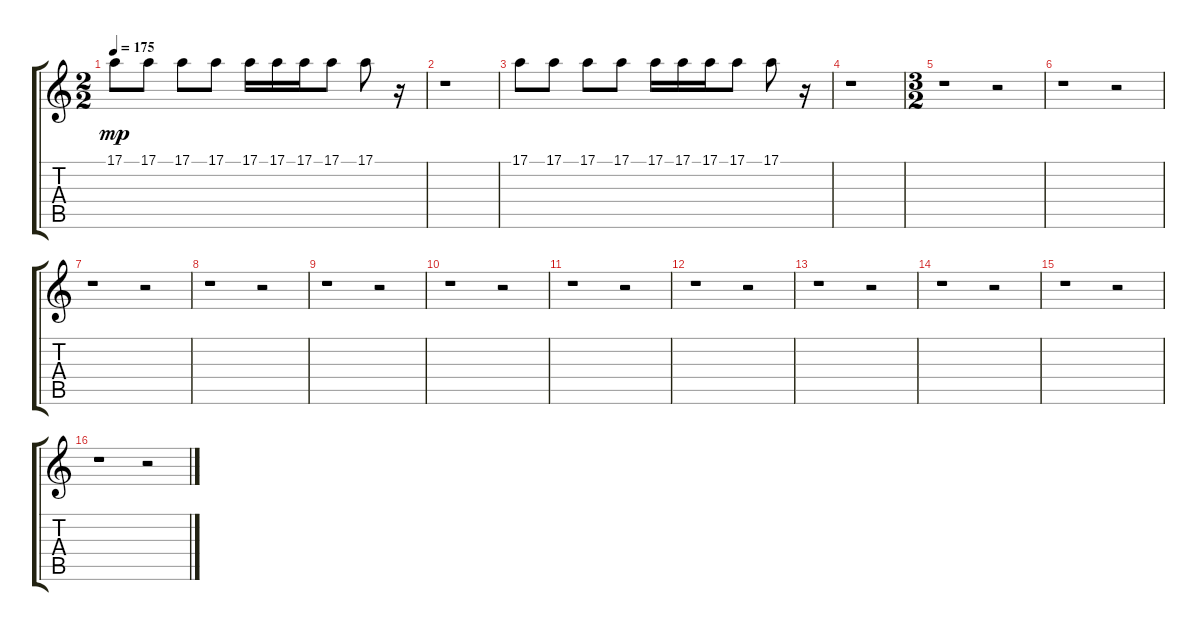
\track "" {instrument oboe}
\staff {score tabs}
\tuning (E4 B3 G3 D3 A2 E2) {hide}
\ts (2 2)
\tempo 175
\clef g2
\ks c
17.1.8{dy mp} 17.1.8 17.1.8 17.1.8 17.1.16 17.1.16 17.1.16 17.1.8 17.1.8 r.16 |
r.1 |
17.1.8{volume 12} 17.1.8{volume 11} 17.1.8{volume 10} 17.1.8{volume 8} 17.1.16{volume 7} 17.1.16{volume 7} 17.1.16{volume 6} 17.1.8{volume 6} 17.1.8{volume 4} r.16 |
r.1 |
\ts (3 2)
r.1 r.2 |
r.1 r.2 |
r.1 r.2 |
r.1 r.2 |
r.1 r.2 |
r.1 r.2 |
r.1 r.2 |
r.1 r.2 |
r.1 r.2 |
r.1 r.2 |
r.1 r.2 |
r.1 r.2
